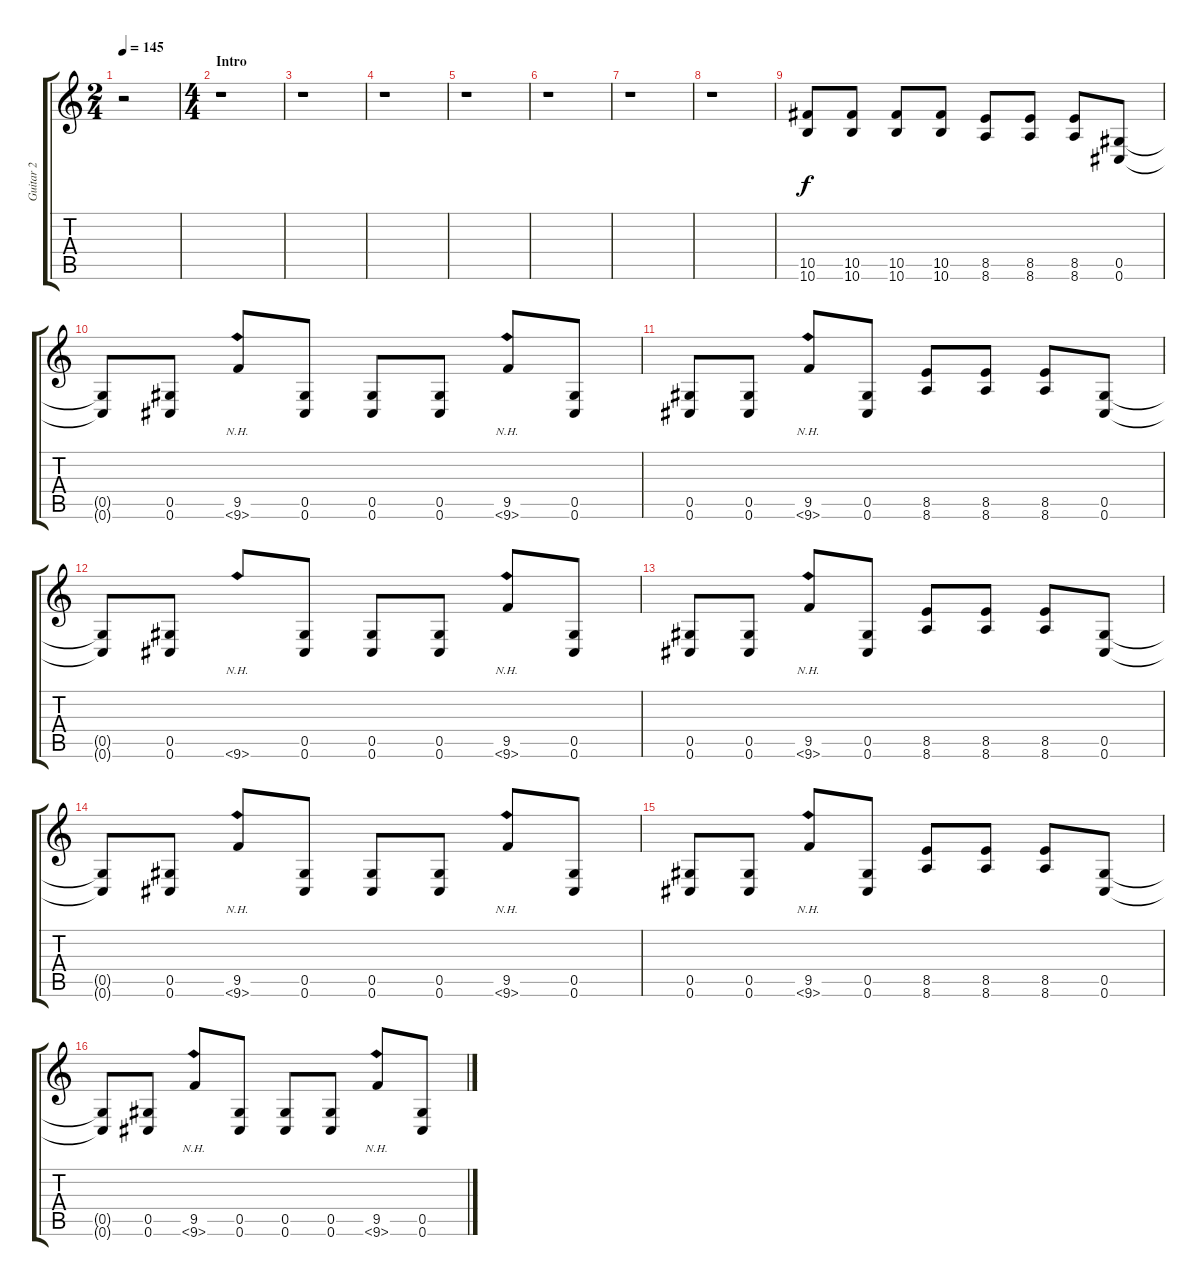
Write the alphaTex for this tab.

\track ("Guitar 2" "Guitar 2") {instrument distortionguitar}
\staff {score tabs}
\tuning (Eb4 Bb3 Gb3 Db3 Ab2 Db2) {hide}
\ts (2 4)
\tempo 145
\clef g2
\ks c
r.2{dy f instrument distortionguitar} |
\ts (4 4)
\section ("" "Intro")
r.1 |
r.1 |
r.1 |
r.1 |
r.1 |
r.1 |
r.1 |
(10.5 10.6).8 (10.5 10.6).8 (10.5 10.6).8 (10.5 10.6).8 (8.5 8.6).8 (8.5 8.6).8 (8.5 8.6).8 (0.5 0.6).8 |
(0.5{t} 0.6{t}).8 (0.5 0.6).8 (9.5 9.6{nh}).8 (0.5 0.6).8 (0.5 0.6).8 (0.5 0.6).8 (9.5 9.6{nh}).8 (0.5 0.6).8 |
(0.5 0.6).8 (0.5 0.6).8 (9.5 9.6{nh}).8 (0.5 0.6).8 (8.5 8.6).8 (8.5 8.6).8 (8.5 8.6).8 (0.5 0.6).8 |
(0.5{t} 0.6{t}).8 (0.5 0.6).8 9.6{nh}.8 (0.5 0.6).8 (0.5 0.6).8 (0.5 0.6).8 (9.5 9.6{nh}).8 (0.5 0.6).8 |
(0.5 0.6).8 (0.5 0.6).8 (9.5 9.6{nh}).8 (0.5 0.6).8 (8.5 8.6).8 (8.5 8.6).8 (8.5 8.6).8 (0.5 0.6).8 |
(0.5{t} 0.6{t}).8 (0.5 0.6).8 (9.5 9.6{nh}).8 (0.5 0.6).8 (0.5 0.6).8 (0.5 0.6).8 (9.5 9.6{nh}).8 (0.5 0.6).8 |
(0.5 0.6).8 (0.5 0.6).8 (9.5 9.6{nh}).8 (0.5 0.6).8 (8.5 8.6).8 (8.5 8.6).8 (8.5 8.6).8 (0.5 0.6).8 |
(0.5{t} 0.6{t}).8 (0.5 0.6).8 (9.5 9.6{nh}).8 (0.5 0.6).8 (0.5 0.6).8 (0.5 0.6).8 (9.5 9.6{nh}).8 (0.5 0.6).8
